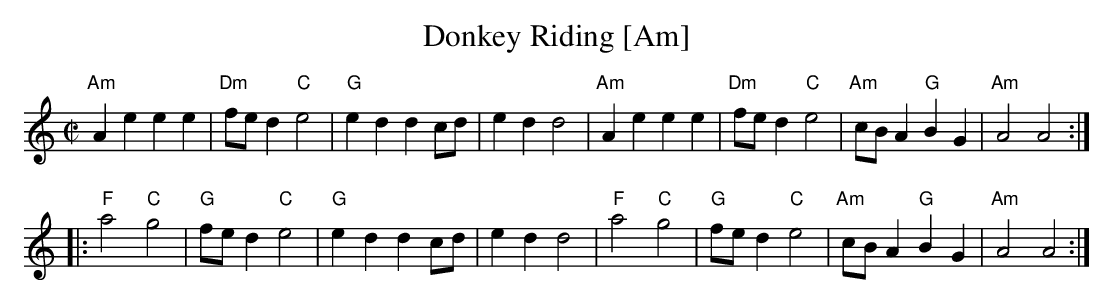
X:1
T:Donkey Riding [Am]
M:C|
K:Am
"Am"A2e2e2e2|"Dm"fed2"C"e4|"G"e2d2d2cd|e2d2d4|\
"Am"A2e2e2e2|"Dm"fed2"C"e4|"Am"cBA2"G"B2G2|"Am"A4A4:|
|:"F"a4"C"g4|"G"fed2"C"e4|"G"e2d2 d2cd|e2d2d4|\
"F"a4"C"g4|"G"fed2"C"e4|"Am"cBA2"G"B2G2|"Am"A4A4:|
